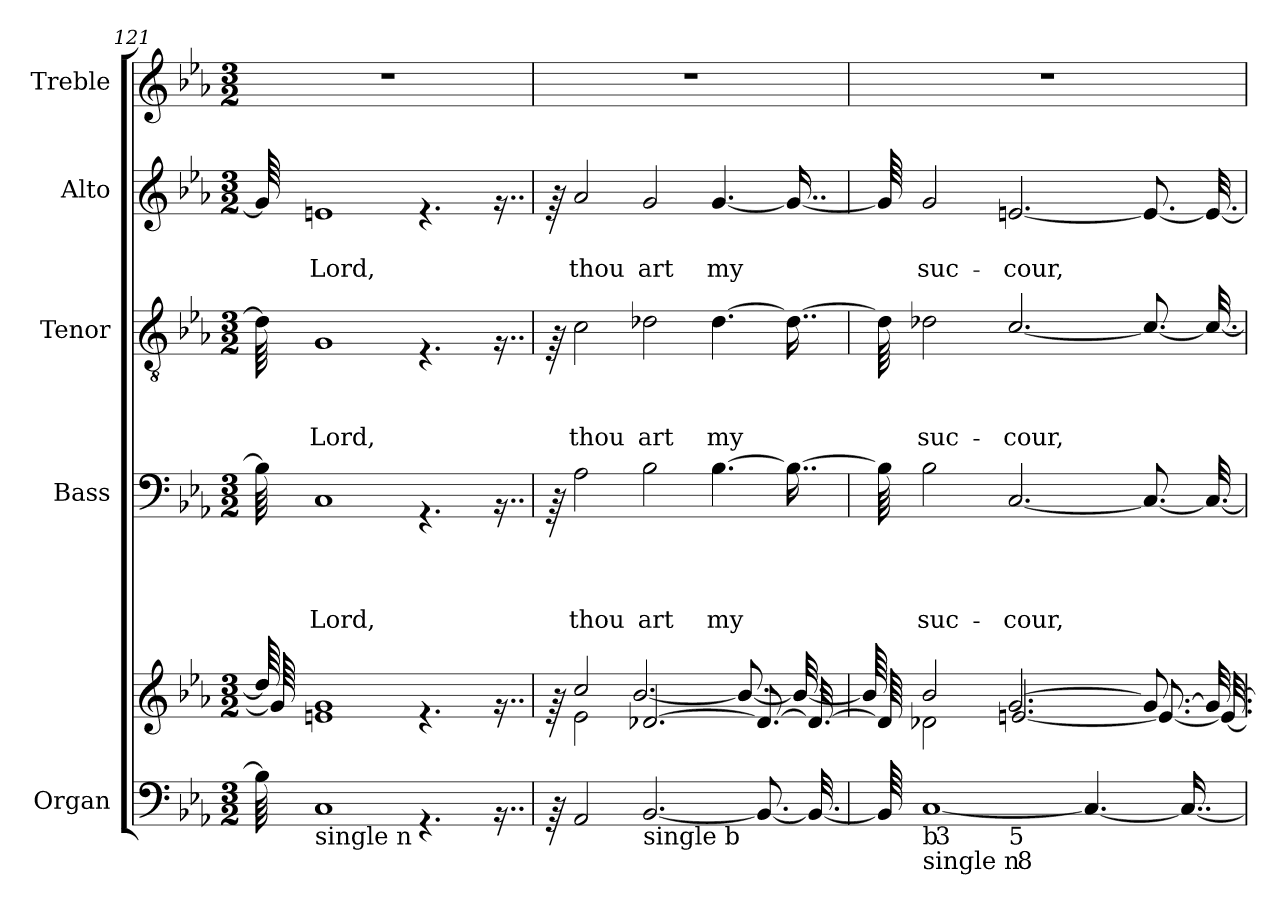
**kern	**kern	**kern	**text	**text	**text	**text	**kern	**text	**text	**text	**kern	**text	**text	**kern
*part5	*part5	*part4	*part4	*part4	*part4	*part4	*part3	*part3	*part3	*part3	*part2	*part2	*part2	*part1
*staff6	*staff5	*staff4	*staff4	*staff4	*staff4	*staff4	*staff3	*staff3	*staff3	*staff3	*staff2	*staff2	*staff2	*staff1
*I"Organ	*	*I"Bass	*	*	*	*	*I"Tenor	*	*	*	*I"Alto	*	*	*I"Treble
*	*	*I'B	*	*	*	*	*I'T	*	*	*	*I'A	*	*	*I'Tr
!!LO:PB:g=z
*clefF4	*clefG2	*clefF4	*	*	*	*	*clefGv2	*	*	*	*clefG2	*	*	*clefG2
*k[b-e-a-]	*k[b-e-a-]	*k[b-e-a-]	*	*	*	*	*k[b-e-a-]	*	*	*	*k[b-e-a-]	*	*	*k[b-e-a-]
*E-:	*E-:	*E-:	*	*	*	*	*E-:	*	*	*	*E-:	*	*	*E-:
*M3/2	*M3/2	*M3/2	*	*	*	*	*M3/2	*	*	*	*M3/2	*	*	*M3/2
=121	=121	=121	=121	=121	=121	=121	=121	=121	=121	=121	=121	=121	=121	=121
*	*^	*	*	*	*	*	*	*	*	*	*	*	*	*
64B-\]	64dd-/]	64g/]	64B-\]	.	.	.	.	64d-\]	.	.	.	64g/]	.	.	1.r
!LO:TX:b:t=single n	!	!	!	!	!	!	!	!	!	!	!	!	!	!	!
!	!	!	!	!	!	!	!LO:LY:b	!	!	!	!LO:LY:b	!	!	!LO:LY:b	!
1C	1en 1g	1ryy	1C	.	.	.	Lord,	1G	.	.	Lord,	1en	.	Lord,	.
4.rAA	4.rf	4ryy	4.rAA	.	.	.	.	4.rF	.	.	.	4.rf	.	.	.
.	.	8...ryy	.	.	.	.	.	.	.	.	.	.	.	.	.
16..rAA	16..rf	.	16..rAA	.	.	.	.	16..rF	.	.	.	16..rf	.	.	.
=122	=122	=122	=122	=122	=122	=122	=122	=122	=122	=122	=122	=122	=122	=122	=122
64rAA	64rf	64ryy	64rAA	.	.	.	.	64rF	.	.	.	64rf	.	.	1.r
!	!	!	!	!	!	!	!LO:LY:b	!	!	!	!LO:LY:b	!	!	!LO:LY:b	!
2AA-/	2cc/	2e-\	2A-\	.	.	.	thou	2c\	.	.	thou	2a-/	.	thou	.
!LO:TX:b:t=single b	!	!	!	!	!	!	!	!	!	!	!	!	!	!	!
!	!	!	!	!	!	!	!LO:LY:b	!	!	!	!LO:LY:b	!	!	!LO:LY:b	!
[<2.BB-/	[<2.d-X/	[<2.b-/	2B-\	.	.	.	art	2d-X\	.	.	art	2g/	.	art	.
!	!	!	!	!	!	!	!LO:LY:b	!	!	!	!LO:LY:b	!	!	!LO:LY:b	!
.	.	.	[>4.B-\	.	.	.	my	[>4.d-\	.	.	my	[<4.g/	.	my	.
8.BB-/_	8.d-/_	8.b-/_	.	.	.	.	.	.	.	.	.	.	.	.	.
.	.	.	16..B-\_	.	.	.	.	16..d-\_	.	.	.	16..g/_	.	.	.
32.BB-/_	32.d-/_	32.b-/_	.	.	.	.	.	.	.	.	.	.	.	.	.
=123	=123	=123	=123	=123	=123	=123	=123	=123	=123	=123	=123	=123	=123	=123	=123
*^	*	*	*	*	*	*	*	*	*	*	*	*	*	*	*
*	*^	*	*	*	*	*	*	*	*	*	*	*	*	*	*	*
*	*	*^	*	*	*	*	*	*	*	*	*	*	*	*	*	*	*
64BB-/]	32.ryy	2ryy	2ryy	64d-/]	64b-/]	64B-\]	.	.	.	.	64d-\]	.	.	.	64g/]	.	.	1.r
!LO:TX:b:t=b	!	!	!	!	!	!	!	!	!	!	!	!	!	!	!	!	!	!
!LO:TX:b:t=single n	!	!	!	!	!	!	!	!	!	!	!	!	!	!	!	!	!	!
!	!	!	!	!	!	!	!	!	!	!LO:LY:b	!	!	!	!LO:LY:b	!	!	!LO:LY:b	!
[<1C	.	.	.	2b-/	2d-X\	2B-\	.	.	.	suc-	2d-X\	.	.	suc-	2g/	.	suc-	.
!	!LO:TX:b:t=3	!	!	!	!	!	!	!	!	!	!	!	!	!	!	!	!	!
.	1ryy	.	.	.	.	.	.	.	.	.	.	.	.	.	.	.	.	.
.	.	64ryy	32ryy	.	.	.	.	.	.	.	.	.	.	.	.	.	.	.
!	!	!LO:TX:b:t=5	!	!	!	!	!	!	!	!	!	!	!	!	!	!	!	!
!	!	!	!	!	!	!	!	!	!	!LO:LY:b	!	!	!	!LO:LY:b	!	!	!LO:LY:b	!
.	.	2ryy	.	[<2.g/	[<2.en/	[<2.C/	.	.	.	-cour,	[<2.c/	.	.	-cour,	[<2.en/	.	-cour,	.
!	!	!	!LO:TX:b:t=8	!	!	!	!	!	!	!	!	!	!	!	!	!	!	!
.	.	.	2ryy	.	.	.	.	.	.	.	.	.	.	.	.	.	.	.
4.C/_	.	4ryy	.	.	.	.	.	.	.	.	.	.	.	.	.	.	.	.
.	.	.	4...ryy	.	.	.	.	.	.	.	.	.	.	.	.	.	.	.
.	4ryy	.	.	.	.	.	.	.	.	.	.	.	.	.	.	.	.	.
.	.	8...ryy	.	8.g/_	8.e/_	8.C/_	.	.	.	.	8.c/_	.	.	.	8.e/_	.	.	.
.	8ryy	.	.	.	.	.	.	.	.	.	.	.	.	.	.	.	.	.
16..C/_	.	.	.	.	.	.	.	.	.	.	.	.	.	.	.	.	.	.
.	16ryy	.	.	.	.	.	.	.	.	.	.	.	.	.	.	.	.	.
.	.	.	.	32.g/_	32.e/_	32.C/_	.	.	.	.	32.c/_	.	.	.	32.e/_	.	.	.
.	64ryy	.	.	.	.	.	.	.	.	.	.	.	.	.	.	.	.	.
*v	*v	*v	*v	*	*	*	*	*	*	*	*	*	*	*	*	*	*	*
*	*v	*v	*	*	*	*	*	*	*	*	*	*	*	*	*
=	=	=	=	=	=	=	=	=	=	=	=	=	=	=
*-	*-	*-	*-	*-	*-	*-	*-	*-	*-	*-	*-	*-	*-	*-
